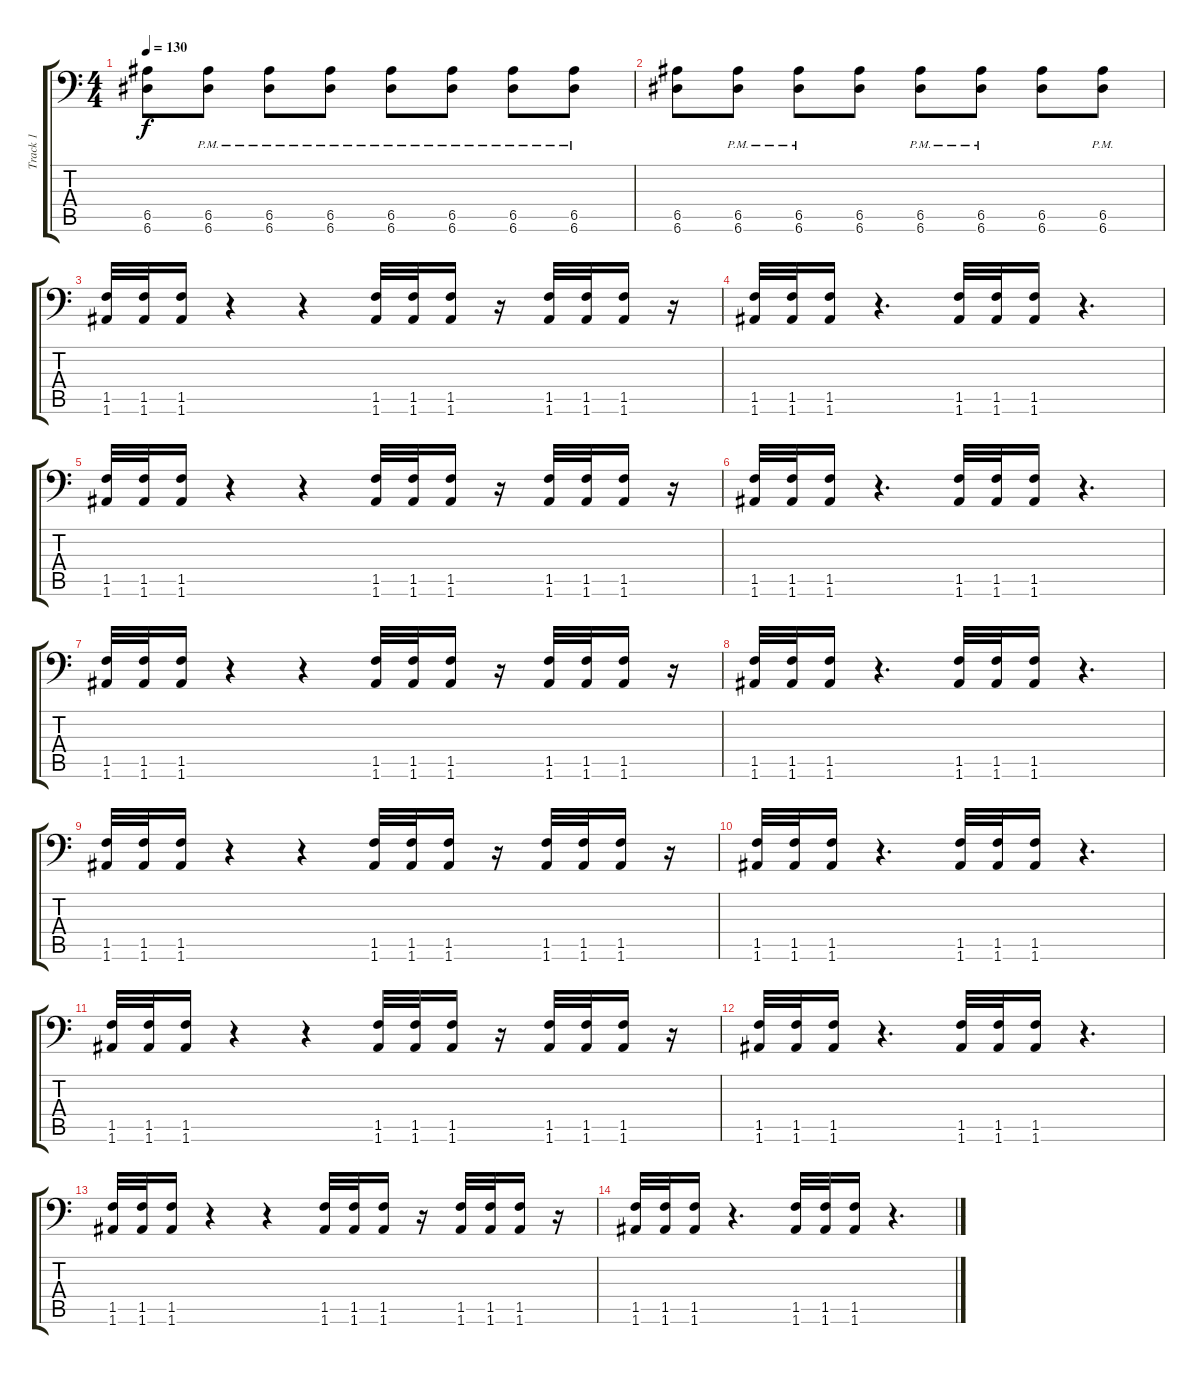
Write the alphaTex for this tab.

\track ("Track 1" "Track 1") {instrument distortionguitar}
\staff {score tabs}
\tuning (B3 Gb3 D3 A2 E2 A1) {hide}
\ts (4 4)
\tempo 130
\clef f4
\ks c
(6.5 6.6).8{dy f} (6.5{pm} 6.6{pm}).8 (6.5{pm} 6.6{pm}).8 (6.5{pm} 6.6{pm}).8 (6.5{pm} 6.6{pm}).8 (6.5{pm} 6.6{pm}).8 (6.5{pm} 6.6{pm}).8 (6.5{pm} 6.6{pm}).8 |
(6.5 6.6).8 (6.5{pm} 6.6{pm}).8 (6.5{pm} 6.6{pm}).8 (6.5 6.6).8 (6.5{pm} 6.6{pm}).8 (6.5{pm} 6.6{pm}).8 (6.5 6.6).8 (6.5{pm} 6.6{pm}).8 |
(1.5 1.6).32 (1.5 1.6).32 (1.5 1.6).16 r.4 r.4 (1.5 1.6).32 (1.5 1.6).32 (1.5 1.6).16 r.16 (1.5 1.6).32 (1.5 1.6).32 (1.5 1.6).16 r.16 |
(1.5 1.6).32 (1.5 1.6).32 (1.5 1.6).16 r.4{d} (1.5 1.6).32 (1.5 1.6).32 (1.5 1.6).16 r.4{d} |
(1.5 1.6).32 (1.5 1.6).32 (1.5 1.6).16 r.4 r.4 (1.5 1.6).32 (1.5 1.6).32 (1.5 1.6).16 r.16 (1.5 1.6).32 (1.5 1.6).32 (1.5 1.6).16 r.16 |
(1.5 1.6).32 (1.5 1.6).32 (1.5 1.6).16 r.4{d} (1.5 1.6).32 (1.5 1.6).32 (1.5 1.6).16 r.4{d} |
(1.5 1.6).32 (1.5 1.6).32 (1.5 1.6).16 r.4 r.4 (1.5 1.6).32 (1.5 1.6).32 (1.5 1.6).16 r.16 (1.5 1.6).32 (1.5 1.6).32 (1.5 1.6).16 r.16 |
(1.5 1.6).32 (1.5 1.6).32 (1.5 1.6).16 r.4{d} (1.5 1.6).32 (1.5 1.6).32 (1.5 1.6).16 r.4{d} |
(1.5 1.6).32 (1.5 1.6).32 (1.5 1.6).16 r.4 r.4 (1.5 1.6).32 (1.5 1.6).32 (1.5 1.6).16 r.16 (1.5 1.6).32 (1.5 1.6).32 (1.5 1.6).16 r.16 |
(1.5 1.6).32 (1.5 1.6).32 (1.5 1.6).16 r.4{d} (1.5 1.6).32 (1.5 1.6).32 (1.5 1.6).16 r.4{d} |
(1.5 1.6).32 (1.5 1.6).32 (1.5 1.6).16 r.4 r.4 (1.5 1.6).32 (1.5 1.6).32 (1.5 1.6).16 r.16 (1.5 1.6).32 (1.5 1.6).32 (1.5 1.6).16 r.16 |
(1.5 1.6).32 (1.5 1.6).32 (1.5 1.6).16 r.4{d} (1.5 1.6).32 (1.5 1.6).32 (1.5 1.6).16 r.4{d} |
(1.5 1.6).32 (1.5 1.6).32 (1.5 1.6).16 r.4 r.4 (1.5 1.6).32 (1.5 1.6).32 (1.5 1.6).16 r.16 (1.5 1.6).32 (1.5 1.6).32 (1.5 1.6).16 r.16 |
(1.5 1.6).32 (1.5 1.6).32 (1.5 1.6).16 r.4{d} (1.5 1.6).32 (1.5 1.6).32 (1.5 1.6).16 r.4{d}
